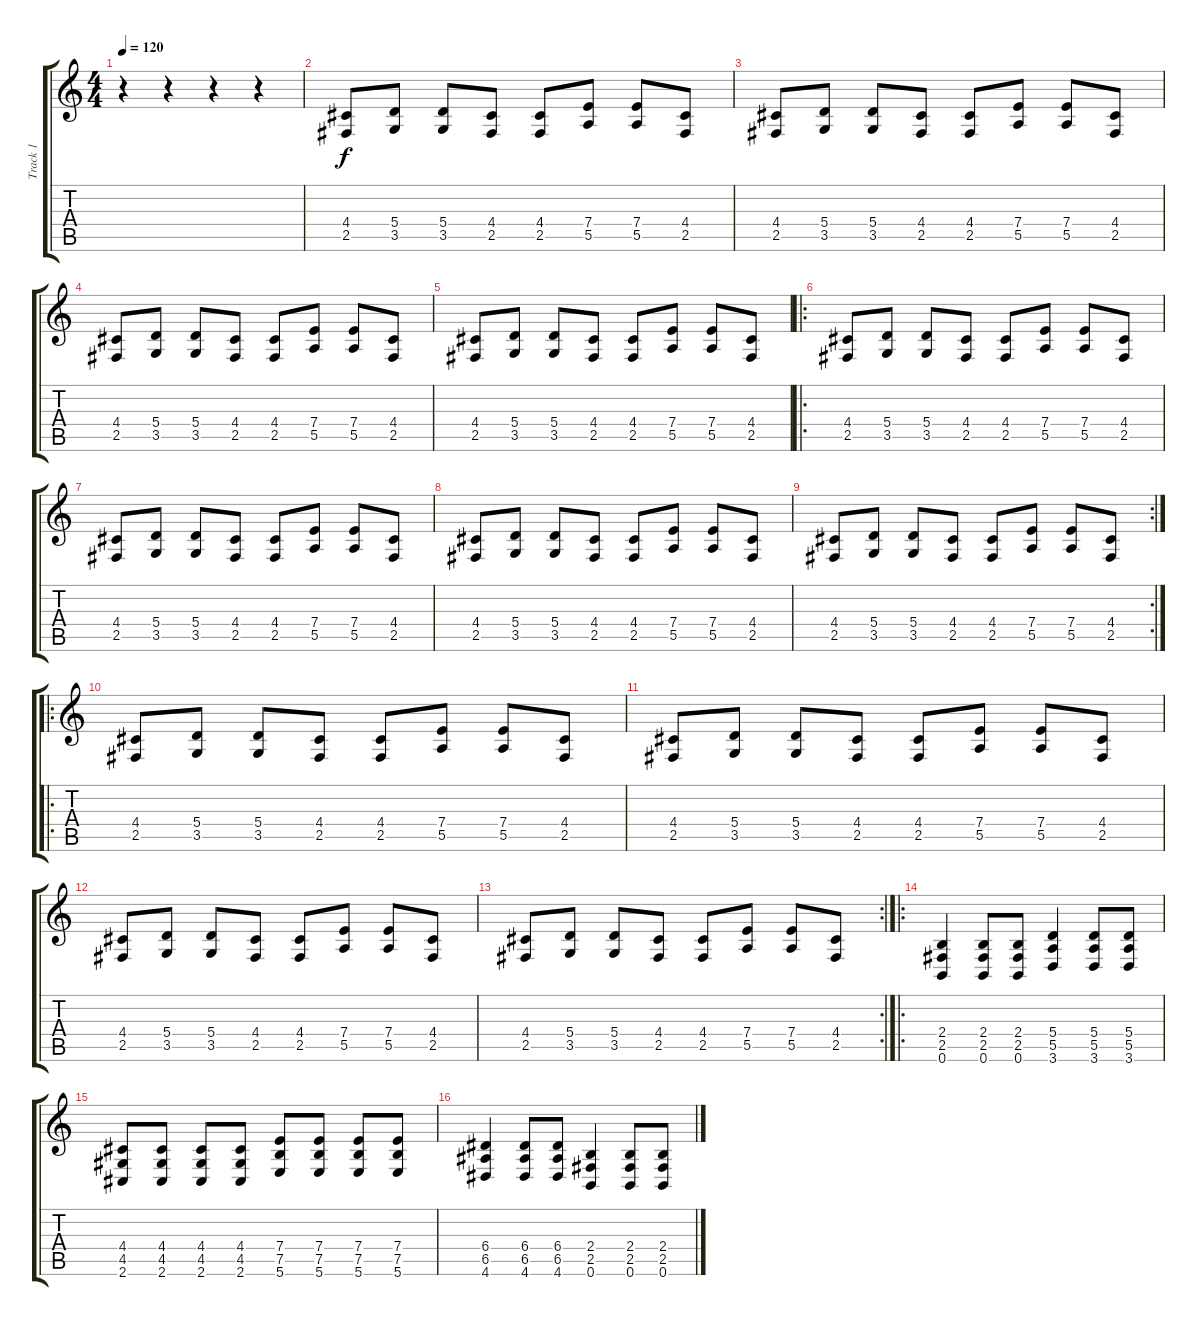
\track ("Track 1" "Track 1") {instrument distortionguitar}
\staff {score tabs}
\tuning (B3 Gb3 D3 A2 E2 B1) {hide}
\ts (4 4)
\tempo 120
\clef g2
\ks c
r.4{dy f instrument distortionguitar} r.4 r.4 r.4 |
(4.4 2.5).8 (5.4 3.5).8 (5.4 3.5).8 (4.4 2.5).8 (4.4 2.5).8 (7.4 5.5).8 (7.4 5.5).8 (4.4 2.5).8 |
(4.4 2.5).8 (5.4 3.5).8 (5.4 3.5).8 (4.4 2.5).8 (4.4 2.5).8 (7.4 5.5).8 (7.4 5.5).8 (4.4 2.5).8 |
(4.4 2.5).8 (5.4 3.5).8 (5.4 3.5).8 (4.4 2.5).8 (4.4 2.5).8 (7.4 5.5).8 (7.4 5.5).8 (4.4 2.5).8 |
(4.4 2.5).8 (5.4 3.5).8 (5.4 3.5).8 (4.4 2.5).8 (4.4 2.5).8 (7.4 5.5).8 (7.4 5.5).8 (4.4 2.5).8 |
\ro
(4.4 2.5).8 (5.4 3.5).8 (5.4 3.5).8 (4.4 2.5).8 (4.4 2.5).8 (7.4 5.5).8 (7.4 5.5).8 (4.4 2.5).8 |
(4.4 2.5).8 (5.4 3.5).8 (5.4 3.5).8 (4.4 2.5).8 (4.4 2.5).8 (7.4 5.5).8 (7.4 5.5).8 (4.4 2.5).8 |
(4.4 2.5).8 (5.4 3.5).8 (5.4 3.5).8 (4.4 2.5).8 (4.4 2.5).8 (7.4 5.5).8 (7.4 5.5).8 (4.4 2.5).8 |
\rc 2
(4.4 2.5).8 (5.4 3.5).8 (5.4 3.5).8 (4.4 2.5).8 (4.4 2.5).8 (7.4 5.5).8 (7.4 5.5).8 (4.4 2.5).8 |
\ro
(4.4 2.5).8 (5.4 3.5).8 (5.4 3.5).8 (4.4 2.5).8 (4.4 2.5).8 (7.4 5.5).8 (7.4 5.5).8 (4.4 2.5).8 |
(4.4 2.5).8 (5.4 3.5).8 (5.4 3.5).8 (4.4 2.5).8 (4.4 2.5).8 (7.4 5.5).8 (7.4 5.5).8 (4.4 2.5).8 |
(4.4 2.5).8 (5.4 3.5).8 (5.4 3.5).8 (4.4 2.5).8 (4.4 2.5).8 (7.4 5.5).8 (7.4 5.5).8 (4.4 2.5).8 |
\rc 2
(4.4 2.5).8 (5.4 3.5).8 (5.4 3.5).8 (4.4 2.5).8 (4.4 2.5).8 (7.4 5.5).8 (7.4 5.5).8 (4.4 2.5).8 |
\ro
(2.4 2.5 0.6).4 (2.4 2.5 0.6).8 (2.4 2.5 0.6).8 (5.4 5.5 3.6).4 (5.4 5.5 3.6).8 (5.4 5.5 3.6).8 |
(4.4 4.5 2.6).8 (4.4 4.5 2.6).8 (4.4 4.5 2.6).8 (4.4 4.5 2.6).8 (7.4 7.5 5.6).8 (7.4 7.5 5.6).8 (7.4 7.5 5.6).8 (7.4 7.5 5.6).8 |
(6.4 6.5 4.6).4 (6.4 6.5 4.6).8 (6.4 6.5 4.6).8 (2.4 2.5 0.6).4 (2.4 2.5 0.6).8 (2.4 2.5 0.6).8
